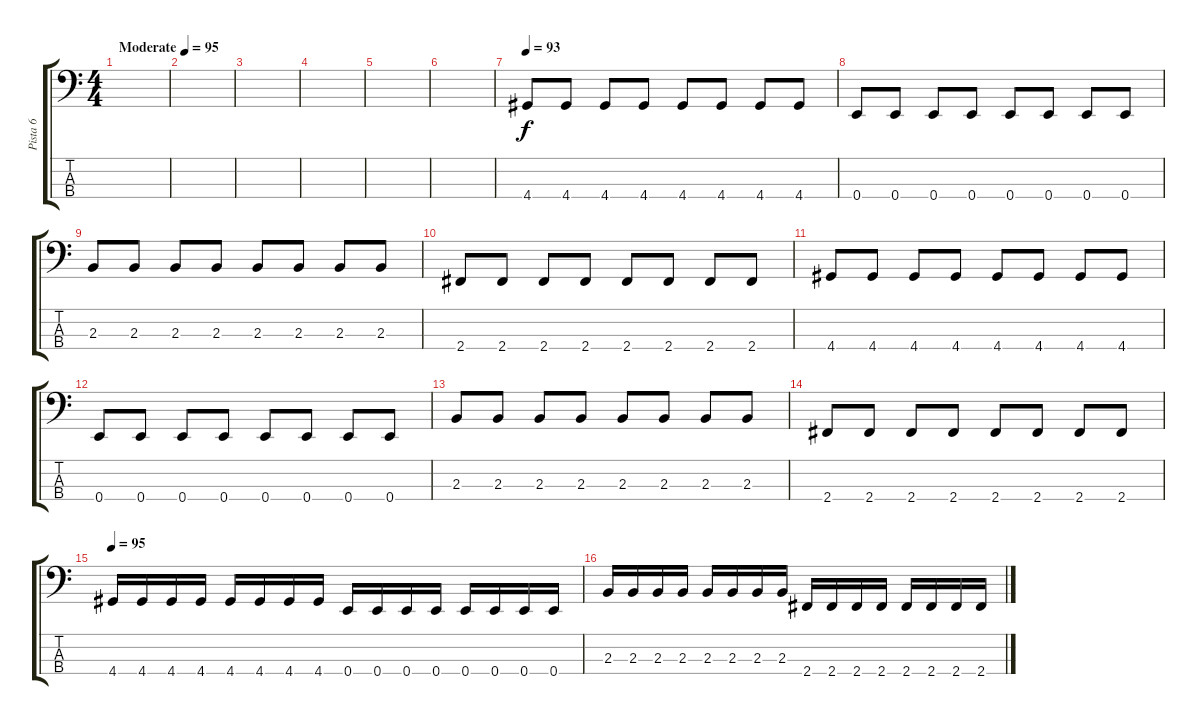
\track ("Pista 6" "Pista 6") {instrument electricbasspick}
\staff {score tabs}
\tuning (G2 D2 A1 E1) {hide}
\ts (4 4)
\tempo (95 "Moderate")
\clef f4
\ks c
|
|
|
|
|
|
\tempo 93
4.4.8 4.4.8 4.4.8 4.4.8 4.4.8 4.4.8 4.4.8 4.4.8 |
0.4.8 0.4.8 0.4.8 0.4.8 0.4.8 0.4.8 0.4.8 0.4.8 |
2.3.8 2.3.8 2.3.8 2.3.8 2.3.8 2.3.8 2.3.8 2.3.8 |
2.4.8 2.4.8 2.4.8 2.4.8 2.4.8 2.4.8 2.4.8 2.4.8 |
4.4.8 4.4.8 4.4.8 4.4.8 4.4.8 4.4.8 4.4.8 4.4.8 |
0.4.8 0.4.8 0.4.8 0.4.8 0.4.8 0.4.8 0.4.8 0.4.8 |
2.3.8 2.3.8 2.3.8 2.3.8 2.3.8 2.3.8 2.3.8 2.3.8 |
2.4.8 2.4.8 2.4.8 2.4.8 2.4.8 2.4.8 2.4.8 2.4.8 |
\tempo 95
4.4.16 4.4.16 4.4.16 4.4.16 4.4.16 4.4.16 4.4.16 4.4.16 0.4.16 0.4.16 0.4.16 0.4.16 0.4.16 0.4.16 0.4.16 0.4.16 |
2.3.16 2.3.16 2.3.16 2.3.16 2.3.16 2.3.16 2.3.16 2.3.16 2.4.16 2.4.16 2.4.16 2.4.16 2.4.16 2.4.16 2.4.16 2.4.16
